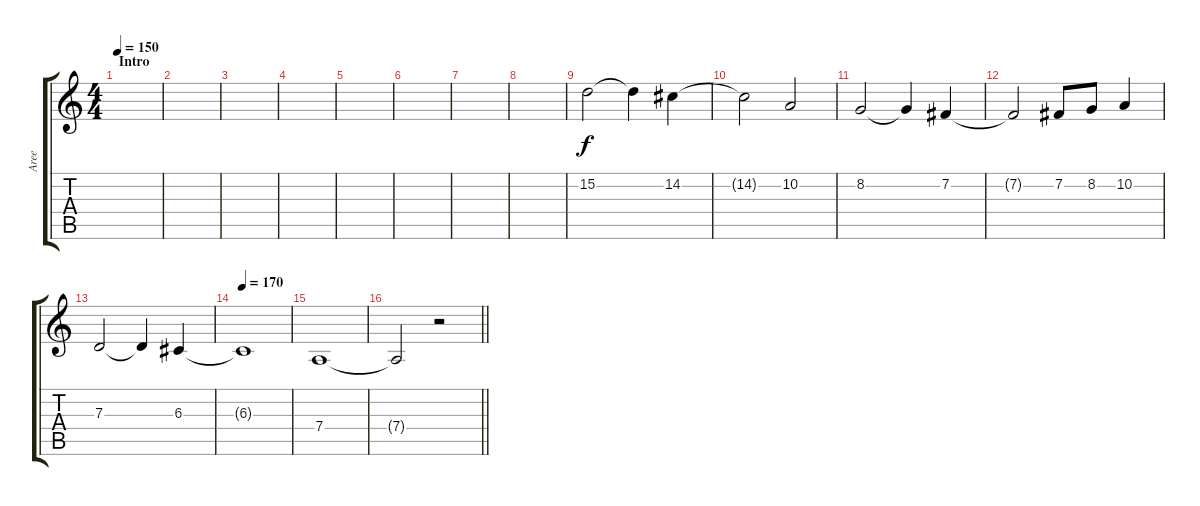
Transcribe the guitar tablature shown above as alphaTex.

\track ("Aree" "Aree") {instrument violin}
\staff {score tabs}
\tuning (E4 B3 G3 D3 A2 D2) {hide}
\ts (4 4)
\section ("" "Intro")
\tempo 150
\clef g2
\ks c
|
|
|
|
|
|
|
|
15.2.2 15.2{t}.4 14.2.4 |
14.2{t}.2 10.2.2 |
8.2.2 8.2{t}.4 7.2.4 |
7.2{t}.2 7.2.8 8.2.8 10.2.4 |
7.3.2 7.3{t}.4 6.3.4 |
\tempo 170
6.3{t}.1 |
7.4.1 |
\barLineRight lightlight
7.4{t}.2 r.2
